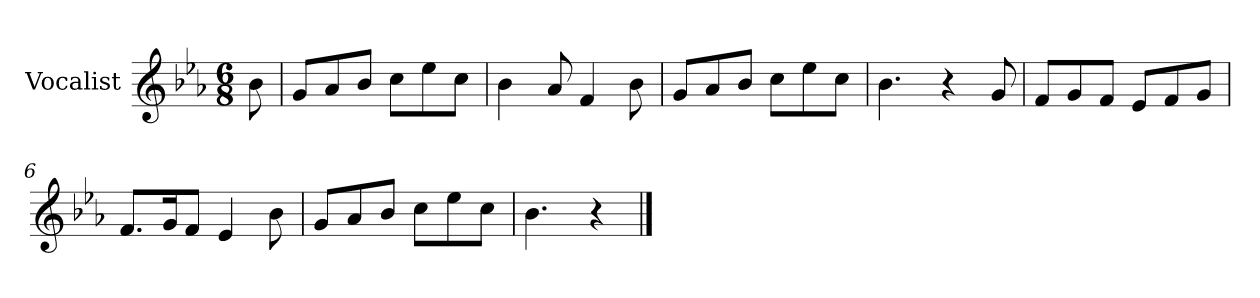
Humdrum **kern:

**kern
*part1
*staff1
*I"Vocalist
*k[b-e-a-]
*E-:
*M6/8
=
8b-
=1
8gL
8a-
8b-J
8ccL
8ee-
8ccJ
=2
4b-
8a-
4f
8b-
=3
8gL
8a-
8b-J
8ccL
8ee-
8ccJ
=4
4.b-
4r
8g
=5
8fL
8g
8fJ
8e-L
8f
8gJ
=6
8.fL
16gK
8fJ
4e-
8b-
=7
8gL
8a-
8b-J
8ccL
8ee-
8ccJ
=8
4.b-
4r
==
*-
